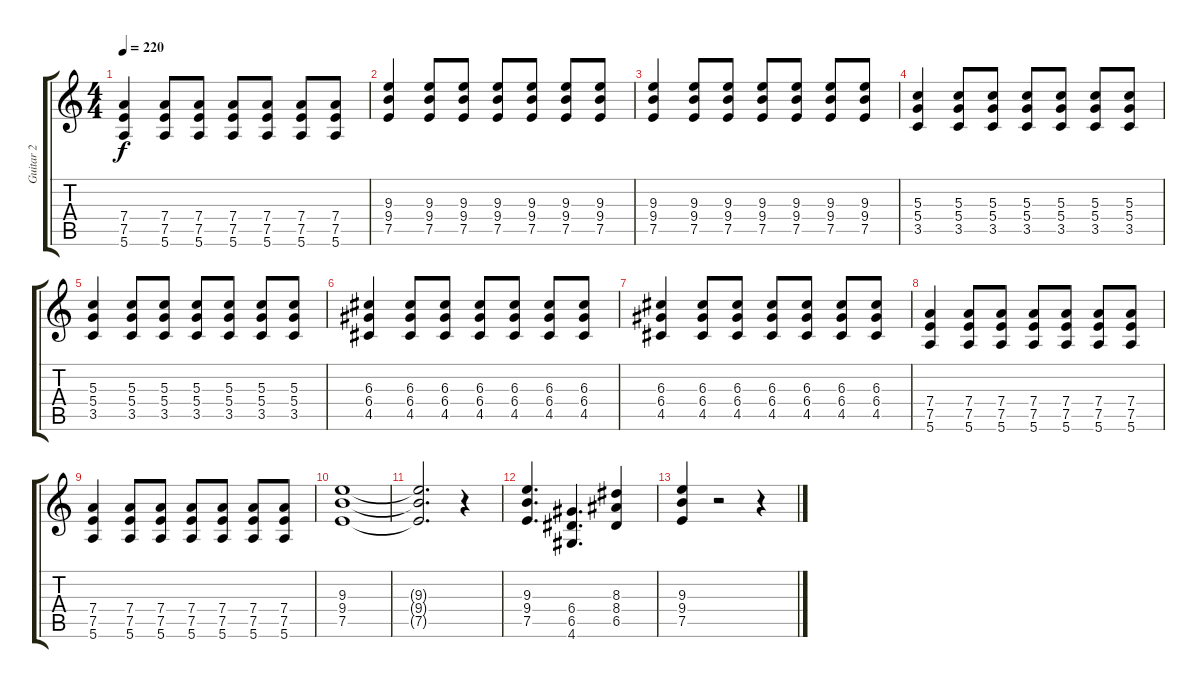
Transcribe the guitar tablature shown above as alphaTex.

\track ("Guitar 2" "Guitar 2") {instrument overdrivenguitar}
\staff {score tabs}
\tuning (E4 B3 G3 D3 A2 E2) {hide}
\ts (4 4)
\tempo 220
\clef g2
\ks c
(7.4 7.5 5.6).4{dy f} (7.4 7.5 5.6).8 (7.4 7.5 5.6).8 (7.4 7.5 5.6).8 (7.4 7.5 5.6).8 (7.4 7.5 5.6).8 (7.4 7.5 5.6).8 |
(9.3 9.4 7.5).4 (9.3 9.4 7.5).8 (9.3 9.4 7.5).8 (9.3 9.4 7.5).8 (9.3 9.4 7.5).8 (9.3 9.4 7.5).8 (9.3 9.4 7.5).8 |
(9.3 9.4 7.5).4 (9.3 9.4 7.5).8 (9.3 9.4 7.5).8 (9.3 9.4 7.5).8 (9.3 9.4 7.5).8 (9.3 9.4 7.5).8 (9.3 9.4 7.5).8 |
(5.3 5.4 3.5).4 (5.3 5.4 3.5).8 (5.3 5.4 3.5).8 (5.3 5.4 3.5).8 (5.3 5.4 3.5).8 (5.3 5.4 3.5).8 (5.3 5.4 3.5).8 |
(5.3 5.4 3.5).4 (5.3 5.4 3.5).8 (5.3 5.4 3.5).8 (5.3 5.4 3.5).8 (5.3 5.4 3.5).8 (5.3 5.4 3.5).8 (5.3 5.4 3.5).8 |
(6.3 6.4 4.5).4 (6.3 6.4 4.5).8 (6.3 6.4 4.5).8 (6.3 6.4 4.5).8 (6.3 6.4 4.5).8 (6.3 6.4 4.5).8 (6.3 6.4 4.5).8 |
(6.3 6.4 4.5).4 (6.3 6.4 4.5).8 (6.3 6.4 4.5).8 (6.3 6.4 4.5).8 (6.3 6.4 4.5).8 (6.3 6.4 4.5).8 (6.3 6.4 4.5).8 |
(7.4 7.5 5.6).4 (7.4 7.5 5.6).8 (7.4 7.5 5.6).8 (7.4 7.5 5.6).8 (7.4 7.5 5.6).8 (7.4 7.5 5.6).8 (7.4 7.5 5.6).8 |
(7.4 7.5 5.6).4 (7.4 7.5 5.6).8 (7.4 7.5 5.6).8 (7.4 7.5 5.6).8 (7.4 7.5 5.6).8 (7.4 7.5 5.6).8 (7.4 7.5 5.6).8 |
(9.3 9.4 7.5).1 |
(9.3{t} 9.4{t} 7.5{t}).2{d} r.4 |
(9.3 9.4 7.5).4{d} (6.4 6.5 4.6).4{d} (8.3 8.4 6.5).4 |
(9.3 9.4 7.5).4 r.2 r.4
